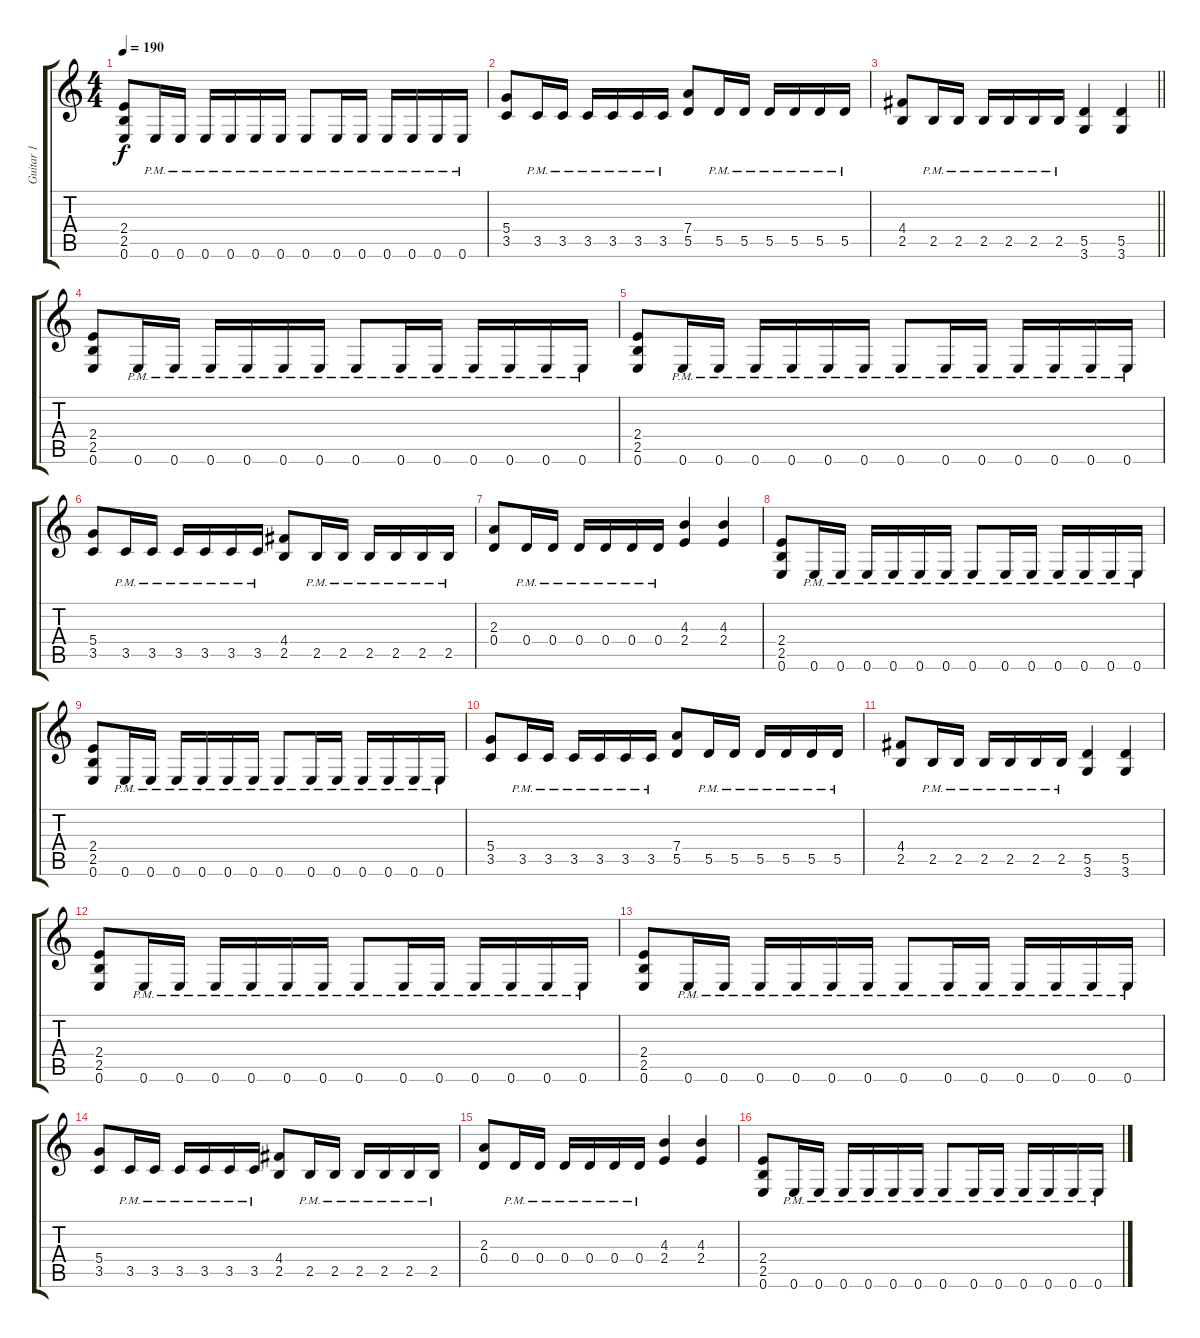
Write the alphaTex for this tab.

\track ("Guitar 1" "Guitar 1") {instrument distortionguitar}
\staff {score tabs}
\tuning (E4 B3 G3 D3 A2 E2) {hide}
\ts (4 4)
\tempo 190
\clef g2
\ks c
(2.4 2.5 0.6).8{dy f} 0.6{pm}.16 0.6{pm}.16 0.6{pm}.16 0.6{pm}.16 0.6{pm}.16 0.6{pm}.16 0.6{pm}.8 0.6{pm}.16 0.6{pm}.16 0.6{pm}.16 0.6{pm}.16 0.6{pm}.16 0.6{pm}.16 |
(5.4 3.5).8 3.5{pm}.16 3.5{pm}.16 3.5{pm}.16 3.5{pm}.16 3.5{pm}.16 3.5{pm}.16 (7.4 5.5).8 5.5{pm}.16 5.5{pm}.16 5.5{pm}.16 5.5{pm}.16 5.5{pm}.16 5.5{pm}.16 |
\barLineRight lightlight
(4.4 2.5).8 2.5{pm}.16 2.5{pm}.16 2.5{pm}.16 2.5{pm}.16 2.5{pm}.16 2.5{pm}.16 (5.5 3.6).4 (5.5 3.6).4 |
(2.4 2.5 0.6).8 0.6{pm}.16 0.6{pm}.16 0.6{pm}.16 0.6{pm}.16 0.6{pm}.16 0.6{pm}.16 0.6{pm}.8 0.6{pm}.16 0.6{pm}.16 0.6{pm}.16 0.6{pm}.16 0.6{pm}.16 0.6{pm}.16 |
(2.4 2.5 0.6).8 0.6{pm}.16 0.6{pm}.16 0.6{pm}.16 0.6{pm}.16 0.6{pm}.16 0.6{pm}.16 0.6{pm}.8 0.6{pm}.16 0.6{pm}.16 0.6{pm}.16 0.6{pm}.16 0.6{pm}.16 0.6{pm}.16 |
(5.4 3.5).8 3.5{pm}.16 3.5{pm}.16 3.5{pm}.16 3.5{pm}.16 3.5{pm}.16 3.5{pm}.16 (4.4 2.5).8 2.5{pm}.16 2.5{pm}.16 2.5{pm}.16 2.5{pm}.16 2.5{pm}.16 2.5{pm}.16 |
(2.3 0.4).8 0.4{pm}.16 0.4{pm}.16 0.4{pm}.16 0.4{pm}.16 0.4{pm}.16 0.4{pm}.16 (4.3 2.4).4 (4.3 2.4).4 |
(2.4 2.5 0.6).8 0.6{pm}.16 0.6{pm}.16 0.6{pm}.16 0.6{pm}.16 0.6{pm}.16 0.6{pm}.16 0.6{pm}.8 0.6{pm}.16 0.6{pm}.16 0.6{pm}.16 0.6{pm}.16 0.6{pm}.16 0.6{pm}.16 |
(2.4 2.5 0.6).8 0.6{pm}.16 0.6{pm}.16 0.6{pm}.16 0.6{pm}.16 0.6{pm}.16 0.6{pm}.16 0.6{pm}.8 0.6{pm}.16 0.6{pm}.16 0.6{pm}.16 0.6{pm}.16 0.6{pm}.16 0.6{pm}.16 |
(5.4 3.5).8 3.5{pm}.16 3.5{pm}.16 3.5{pm}.16 3.5{pm}.16 3.5{pm}.16 3.5{pm}.16 (7.4 5.5).8 5.5{pm}.16 5.5{pm}.16 5.5{pm}.16 5.5{pm}.16 5.5{pm}.16 5.5{pm}.16 |
(4.4 2.5).8 2.5{pm}.16 2.5{pm}.16 2.5{pm}.16 2.5{pm}.16 2.5{pm}.16 2.5{pm}.16 (5.5 3.6).4 (5.5 3.6).4 |
(2.4 2.5 0.6).8 0.6{pm}.16 0.6{pm}.16 0.6{pm}.16 0.6{pm}.16 0.6{pm}.16 0.6{pm}.16 0.6{pm}.8 0.6{pm}.16 0.6{pm}.16 0.6{pm}.16 0.6{pm}.16 0.6{pm}.16 0.6{pm}.16 |
(2.4 2.5 0.6).8 0.6{pm}.16 0.6{pm}.16 0.6{pm}.16 0.6{pm}.16 0.6{pm}.16 0.6{pm}.16 0.6{pm}.8 0.6{pm}.16 0.6{pm}.16 0.6{pm}.16 0.6{pm}.16 0.6{pm}.16 0.6{pm}.16 |
(5.4 3.5).8 3.5{pm}.16 3.5{pm}.16 3.5{pm}.16 3.5{pm}.16 3.5{pm}.16 3.5{pm}.16 (4.4 2.5).8 2.5{pm}.16 2.5{pm}.16 2.5{pm}.16 2.5{pm}.16 2.5{pm}.16 2.5{pm}.16 |
(2.3 0.4).8 0.4{pm}.16 0.4{pm}.16 0.4{pm}.16 0.4{pm}.16 0.4{pm}.16 0.4{pm}.16 (4.3 2.4).4 (4.3 2.4).4 |
(2.4 2.5 0.6).8 0.6{pm}.16 0.6{pm}.16 0.6{pm}.16 0.6{pm}.16 0.6{pm}.16 0.6{pm}.16 0.6{pm}.8 0.6{pm}.16 0.6{pm}.16 0.6{pm}.16 0.6{pm}.16 0.6{pm}.16 0.6{pm}.16
